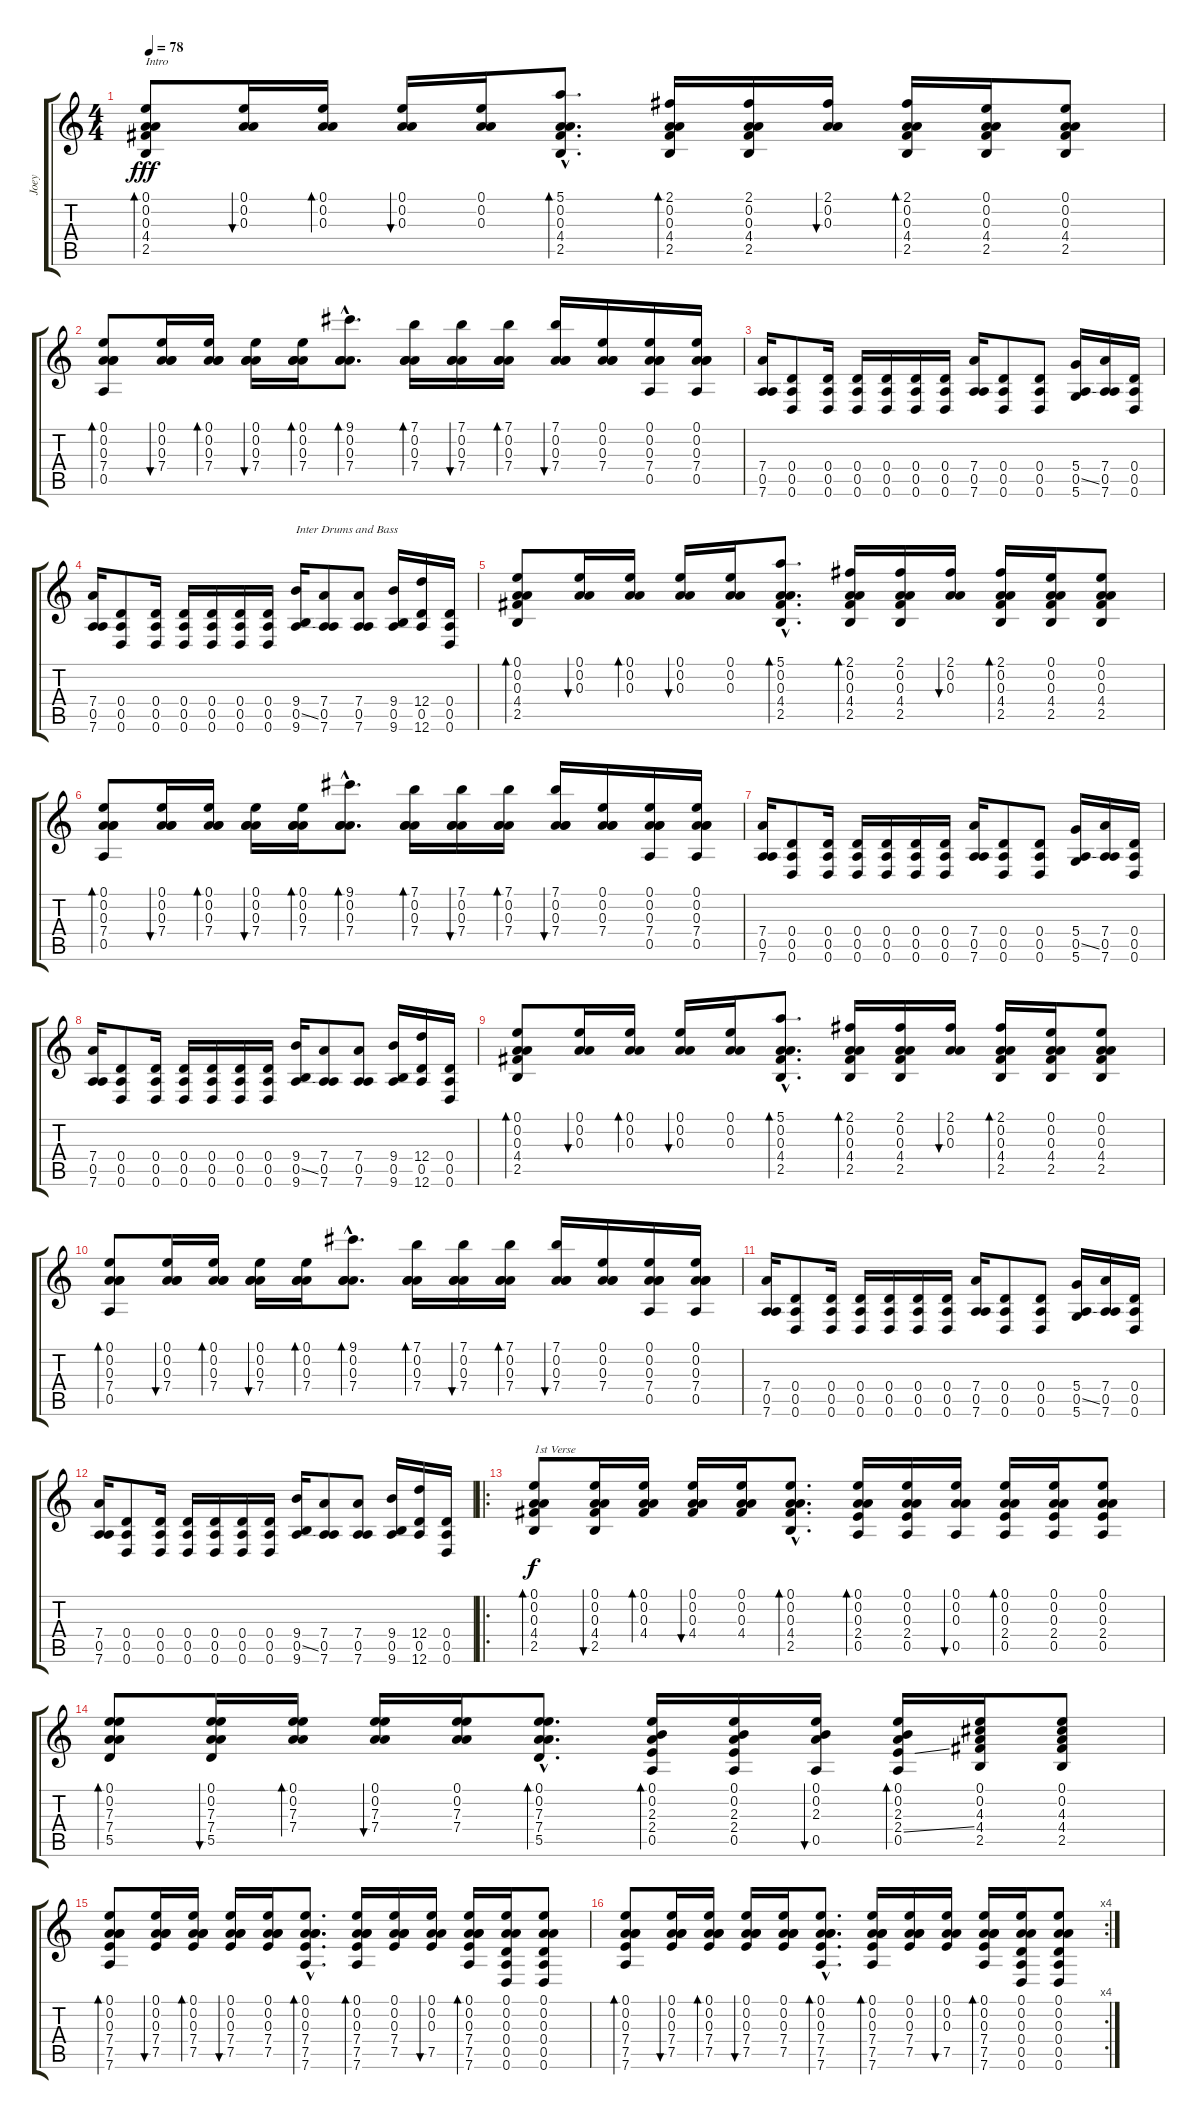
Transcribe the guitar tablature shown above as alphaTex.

\track ("Joey" "Joey") {instrument electricguitarclean}
\staff {score tabs}
\tuning (E4 A3 A3 D3 A2 D2) {hide}
\ts (4 4)
\tempo 78
\clef g2
\ks c
(0.1 0.2 0.3 4.4 2.5).8{bd 30 txt "Intro" dy fff instrument electricguitarclean} (0.1 0.2 0.3).16{bu 30} (0.1 0.2 0.3).16{bd 30} (0.1 0.2 0.3).16{bu 30} (0.1 0.2 0.3).16 (5.1{hac} 0.2{hac} 0.3{hac} 4.4{hac} 2.5{hac}).8{d bd 30} (2.1 0.2 0.3 4.4 2.5).16{bd 30} (2.1 0.2 0.3 4.4 2.5).16 (2.1 0.2 0.3).16{bu 30} (2.1 0.2 0.3 4.4 2.5).16{bd 30} (0.1 0.2 0.3 4.4 2.5).16 (0.1 0.2 0.3 4.4 2.5).8 |
(0.1 0.2 0.3 7.4 0.5).8{bd 30} (0.1 0.2 0.3 7.4).16{bu 30} (0.1 0.2 0.3 7.4).16{bd 30} (0.1 0.2 0.3 7.4).16{bu 30} (0.1 0.2 0.3 7.4).16{bd 30} (9.1{hac} 0.2{hac} 0.3{hac} 7.4{hac}).8{d bd 30} (7.1 0.2 0.3 7.4).16{bd 30} (7.1 0.2 0.3 7.4).16{bu 30} (7.1 0.2 0.3 7.4).16{bd 30} (7.1 0.2 0.3 7.4).16{bu 30} (0.1 0.2 0.3 7.4).16 (0.1 0.2 0.3 7.4 0.5).16 (0.1 0.2 0.3 7.4 0.5).16 |
(7.4 0.5 7.6).16 (0.4 0.5 0.6).8 (0.4 0.5 0.6).16 (0.4 0.5 0.6).16 (0.4 0.5 0.6).16 (0.4 0.5 0.6).16 (0.4 0.5 0.6).16 (7.4 0.5 7.6).16 (0.4 0.5 0.6).8 (0.4 0.5 0.6).8 (5.4 0.5{ss} 5.6).16 (7.4 0.5 7.6).16 (0.4 0.5 0.6).16 |
(7.4 0.5 7.6).16 (0.4 0.5 0.6).8 (0.4 0.5 0.6).16 (0.4 0.5 0.6).16 (0.4 0.5 0.6).16 (0.4 0.5 0.6).16 (0.4 0.5 0.6).16 (9.4 0.5{ss} 9.6).16{txt "Inter Drums and Bass"} (7.4 0.5 7.6).8 (7.4 0.5 7.6).8 (9.4 0.5 9.6).16 (12.4 0.5 12.6).16 (0.4 0.5 0.6).16 |
(0.1 0.2 0.3 4.4 2.5).8{bd 30} (0.1 0.2 0.3).16{bu 30} (0.1 0.2 0.3).16{bd 30} (0.1 0.2 0.3).16{bu 30} (0.1 0.2 0.3).16 (5.1{hac} 0.2{hac} 0.3{hac} 4.4{hac} 2.5{hac}).8{d bd 30} (2.1 0.2 0.3 4.4 2.5).16{bd 30} (2.1 0.2 0.3 4.4 2.5).16 (2.1 0.2 0.3).16{bu 30} (2.1 0.2 0.3 4.4 2.5).16{bd 30} (0.1 0.2 0.3 4.4 2.5).16 (0.1 0.2 0.3 4.4 2.5).8 |
(0.1 0.2 0.3 7.4 0.5).8{bd 30} (0.1 0.2 0.3 7.4).16{bu 30} (0.1 0.2 0.3 7.4).16{bd 30} (0.1 0.2 0.3 7.4).16{bu 30} (0.1 0.2 0.3 7.4).16{bd 30} (9.1{hac} 0.2{hac} 0.3{hac} 7.4{hac}).8{d bd 30} (7.1 0.2 0.3 7.4).16{bd 30} (7.1 0.2 0.3 7.4).16{bu 30} (7.1 0.2 0.3 7.4).16{bd 30} (7.1 0.2 0.3 7.4).16{bu 30} (0.1 0.2 0.3 7.4).16 (0.1 0.2 0.3 7.4 0.5).16 (0.1 0.2 0.3 7.4 0.5).16 |
(7.4 0.5 7.6).16 (0.4 0.5 0.6).8 (0.4 0.5 0.6).16 (0.4 0.5 0.6).16 (0.4 0.5 0.6).16 (0.4 0.5 0.6).16 (0.4 0.5 0.6).16 (7.4 0.5 7.6).16 (0.4 0.5 0.6).8 (0.4 0.5 0.6).8 (5.4 0.5{ss} 5.6).16 (7.4 0.5 7.6).16 (0.4 0.5 0.6).16 |
(7.4 0.5 7.6).16 (0.4 0.5 0.6).8 (0.4 0.5 0.6).16 (0.4 0.5 0.6).16 (0.4 0.5 0.6).16 (0.4 0.5 0.6).16 (0.4 0.5 0.6).16 (9.4 0.5{ss} 9.6).16 (7.4 0.5 7.6).8 (7.4 0.5 7.6).8 (9.4 0.5 9.6).16 (12.4 0.5 12.6).16 (0.4 0.5 0.6).16 |
(0.1 0.2 0.3 4.4 2.5).8{bd 30} (0.1 0.2 0.3).16{bu 30} (0.1 0.2 0.3).16{bd 30} (0.1 0.2 0.3).16{bu 30} (0.1 0.2 0.3).16 (5.1{hac} 0.2{hac} 0.3{hac} 4.4{hac} 2.5{hac}).8{d bd 30} (2.1 0.2 0.3 4.4 2.5).16{bd 30} (2.1 0.2 0.3 4.4 2.5).16 (2.1 0.2 0.3).16{bu 30} (2.1 0.2 0.3 4.4 2.5).16{bd 30} (0.1 0.2 0.3 4.4 2.5).16 (0.1 0.2 0.3 4.4 2.5).8 |
(0.1 0.2 0.3 7.4 0.5).8{bd 30} (0.1 0.2 0.3 7.4).16{bu 30} (0.1 0.2 0.3 7.4).16{bd 30} (0.1 0.2 0.3 7.4).16{bu 30} (0.1 0.2 0.3 7.4).16{bd 30} (9.1{hac} 0.2{hac} 0.3{hac} 7.4{hac}).8{d bd 30} (7.1 0.2 0.3 7.4).16{bd 30} (7.1 0.2 0.3 7.4).16{bu 30} (7.1 0.2 0.3 7.4).16{bd 30} (7.1 0.2 0.3 7.4).16{bu 30} (0.1 0.2 0.3 7.4).16 (0.1 0.2 0.3 7.4 0.5).16 (0.1 0.2 0.3 7.4 0.5).16 |
(7.4 0.5 7.6).16 (0.4 0.5 0.6).8 (0.4 0.5 0.6).16 (0.4 0.5 0.6).16 (0.4 0.5 0.6).16 (0.4 0.5 0.6).16 (0.4 0.5 0.6).16 (7.4 0.5 7.6).16 (0.4 0.5 0.6).8 (0.4 0.5 0.6).8 (5.4 0.5{ss} 5.6).16 (7.4 0.5 7.6).16 (0.4 0.5 0.6).16 |
(7.4 0.5 7.6).16 (0.4 0.5 0.6).8 (0.4 0.5 0.6).16 (0.4 0.5 0.6).16 (0.4 0.5 0.6).16 (0.4 0.5 0.6).16 (0.4 0.5 0.6).16 (9.4 0.5{ss} 9.6).16 (7.4 0.5 7.6).8 (7.4 0.5 7.6).8 (9.4 0.5 9.6).16 (12.4 0.5 12.6).16 (0.4 0.5 0.6).16 |
\ro
(0.1 0.2 0.3 4.4 2.5).8{bd 30 txt "1st Verse" dy f} (0.1 0.2 0.3 4.4 2.5).16{bu 30} (0.1 0.2 0.3 4.4).16{bd 30} (0.1 0.2 0.3 4.4).16{bu 30} (0.1 0.2 0.3 4.4).16 (0.1{hac} 0.2{hac} 0.3{hac} 4.4{hac} 2.5{hac}).8{d bd 30} (0.1 0.2 0.3 2.4 0.5).16{bd 30} (0.1 0.2 0.3 2.4 0.5).16 (0.1 0.2 0.3 0.5).16{bu 30} (0.1 0.2 0.3 2.4 0.5).16{bd 30} (0.1 0.2 0.3 2.4 0.5).16 (0.1 0.2 0.3 2.4 0.5).8 |
(0.1 0.2 7.3 7.4 5.5).8{bd 30} (0.1 0.2 7.3 7.4 5.5).16{bu 30} (0.1 0.2 7.3 7.4).16{bd 30} (0.1 0.2 7.3 7.4).16{bu 30} (0.1 0.2 7.3 7.4).16 (0.1{hac} 0.2{hac} 7.3{hac} 7.4{hac} 5.5{hac}).8{d bd 30} (0.1 0.2 2.3 2.4 0.5).16{bd 30} (0.1 0.2 2.3 2.4 0.5).16 (0.1 0.2 2.3 0.5).16{bu 30} (0.1 0.2 2.3 2.4{ss} 0.5).16{bd 30} (0.1 0.2 4.3 4.4 2.5).16 (0.1 0.2 4.3 4.4 2.5).8 |
(0.1 0.2 0.3 7.4 7.5 7.6).8{bd 30} (0.1 0.2 0.3 7.4 7.5).16{bu 30} (0.1 0.2 0.3 7.4 7.5).16{bd 30} (0.1 0.2 0.3 7.4 7.5).16{bu 30} (0.1 0.2 0.3 7.4 7.5).16 (0.1{hac} 0.2{hac} 0.3{hac} 7.4{hac} 7.5{hac} 7.6{hac}).8{d bd 30} (0.1 0.2 0.3 7.4 7.5 7.6).16{bd 30} (0.1 0.2 0.3 7.4 7.5).16 (0.1 0.2 0.3 7.5).16{bu 30} (0.1 0.2 0.3 7.4 7.5 7.6).16{bd 30} (0.1 0.2 0.3 0.4 0.5 0.6).16 (0.1 0.2 0.3 0.4 0.5 0.6).8 |
\rc 4
(0.1 0.2 0.3 7.4 7.5 7.6).8{bd 30} (0.1 0.2 0.3 7.4 7.5).16{bu 30} (0.1 0.2 0.3 7.4 7.5).16{bd 30} (0.1 0.2 0.3 7.4 7.5).16{bu 30} (0.1 0.2 0.3 7.4 7.5).16 (0.1{hac} 0.2{hac} 0.3{hac} 7.4{hac} 7.5{hac} 7.6{hac}).8{d bd 30} (0.1 0.2 0.3 7.4 7.5 7.6).16{bd 30} (0.1 0.2 0.3 7.4 7.5).16 (0.1 0.2 0.3 7.5).16{bu 30} (0.1 0.2 0.3 7.4 7.5 7.6).16{bd 30} (0.1 0.2 0.3 0.4 0.5 0.6).16 (0.1 0.2 0.3 0.4 0.5 0.6).8
